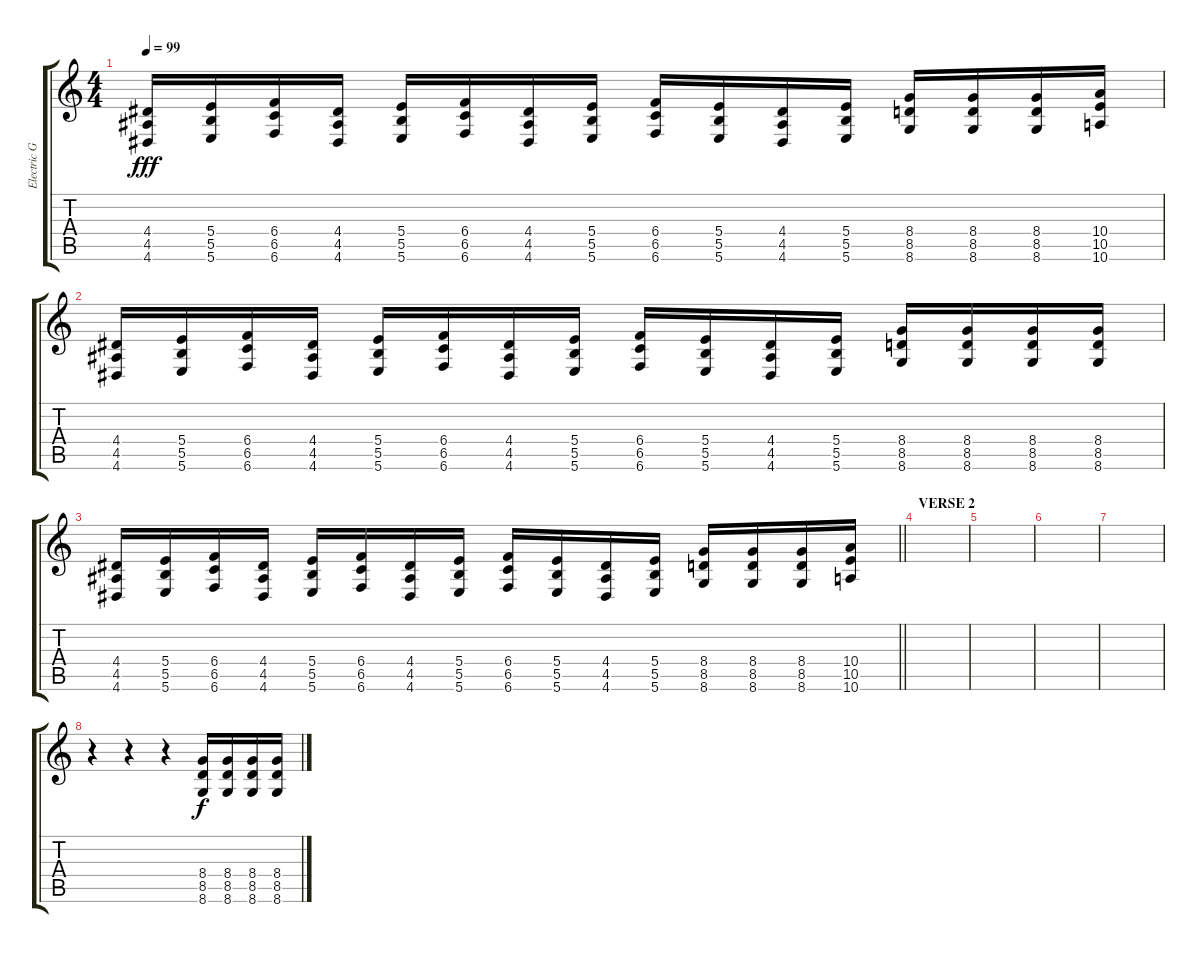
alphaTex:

\track ("Electric Guitar 2" "Electric G") {instrument distortionguitar}
\staff {score tabs}
\tuning (Db4 Ab3 E3 B2 Gb2 B1) {hide}
\ts (4 4)
\tempo 99
\clef g2
\ks c
(4.4 4.5 4.6).16{dy fff} (5.4 5.5 5.6).16 (6.4 6.5 6.6).16 (4.4 4.5 4.6).16 (5.4 5.5 5.6).16 (6.4 6.5 6.6).16 (4.4 4.5 4.6).16 (5.4 5.5 5.6).16 (6.4 6.5 6.6).16 (5.4 5.5 5.6).16 (4.4 4.5 4.6).16 (5.4 5.5 5.6).16 (8.4 8.5 8.6).16 (8.4 8.5 8.6).16 (8.4 8.5 8.6).16 (10.4 10.5 10.6).16 |
(4.4 4.5 4.6).16 (5.4 5.5 5.6).16 (6.4 6.5 6.6).16 (4.4 4.5 4.6).16 (5.4 5.5 5.6).16 (6.4 6.5 6.6).16 (4.4 4.5 4.6).16 (5.4 5.5 5.6).16 (6.4 6.5 6.6).16 (5.4 5.5 5.6).16 (4.4 4.5 4.6).16 (5.4 5.5 5.6).16 (8.4 8.5 8.6).16 (8.4 8.5 8.6).16 (8.4 8.5 8.6).16 (8.4 8.5 8.6).16 |
\barLineRight lightlight
(4.4 4.5 4.6).16 (5.4 5.5 5.6).16 (6.4 6.5 6.6).16 (4.4 4.5 4.6).16 (5.4 5.5 5.6).16 (6.4 6.5 6.6).16 (4.4 4.5 4.6).16 (5.4 5.5 5.6).16 (6.4 6.5 6.6).16 (5.4 5.5 5.6).16 (4.4 4.5 4.6).16 (5.4 5.5 5.6).16 (8.4 8.5 8.6).16 (8.4 8.5 8.6).16 (8.4 8.5 8.6).16 (10.4 10.5 10.6).16 |
\section ("" "VERSE 2")
|
|
|
|
r.4 r.4 r.4 (8.4 8.5 8.6).16{dy f} (8.4 8.5 8.6).16 (8.4 8.5 8.6).16 (8.4 8.5 8.6).16
